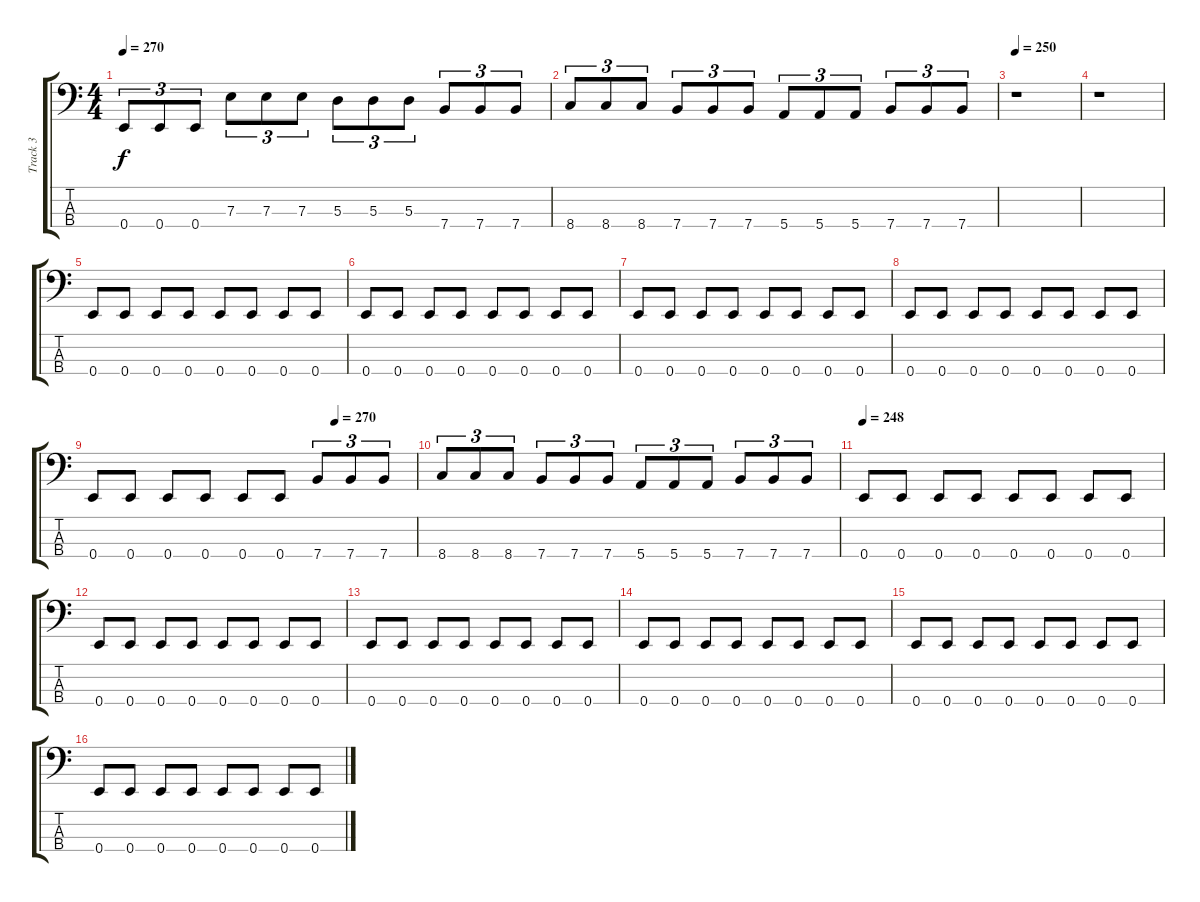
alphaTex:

\track ("Track 3" "Track 3") {instrument electricbasspick}
\staff {score tabs}
\tuning (G2 D2 A1 E1) {hide}
\ts (4 4)
\tempo 270
\clef f4
\ks c
0.4.8{tu (3 2) dy f} 0.4.8{tu (3 2)} 0.4.8{tu (3 2)} 7.3.8{tu (3 2)} 7.3.8{tu (3 2)} 7.3.8{tu (3 2)} 5.3.8{tu (3 2)} 5.3.8{tu (3 2)} 5.3.8{tu (3 2)} 7.4.8{tu (3 2)} 7.4.8{tu (3 2)} 7.4.8{tu (3 2)} |
8.4.8{tu (3 2)} 8.4.8{tu (3 2)} 8.4.8{tu (3 2)} 7.4.8{tu (3 2)} 7.4.8{tu (3 2)} 7.4.8{tu (3 2)} 5.4.8{tu (3 2)} 5.4.8{tu (3 2)} 5.4.8{tu (3 2)} 7.4.8{tu (3 2)} 7.4.8{tu (3 2)} 7.4.8{tu (3 2)} |
\tempo 250
r.1 |
r.1 |
0.4.8 0.4.8 0.4.8 0.4.8 0.4.8 0.4.8 0.4.8 0.4.8 |
0.4.8 0.4.8 0.4.8 0.4.8 0.4.8 0.4.8 0.4.8 0.4.8 |
0.4.8 0.4.8 0.4.8 0.4.8 0.4.8 0.4.8 0.4.8 0.4.8 |
0.4.8 0.4.8 0.4.8 0.4.8 0.4.8 0.4.8 0.4.8 0.4.8 |
\tempo (270 0.75)
0.4.8 0.4.8 0.4.8 0.4.8 0.4.8 0.4.8 7.4.8{tu (3 2)} 7.4.8{tu (3 2)} 7.4.8{tu (3 2)} |
8.4.8{tu (3 2)} 8.4.8{tu (3 2)} 8.4.8{tu (3 2)} 7.4.8{tu (3 2)} 7.4.8{tu (3 2)} 7.4.8{tu (3 2)} 5.4.8{tu (3 2)} 5.4.8{tu (3 2)} 5.4.8{tu (3 2)} 7.4.8{tu (3 2)} 7.4.8{tu (3 2)} 7.4.8{tu (3 2)} |
\tempo 248
0.4.8 0.4.8 0.4.8 0.4.8 0.4.8 0.4.8 0.4.8 0.4.8 |
0.4.8 0.4.8 0.4.8 0.4.8 0.4.8 0.4.8 0.4.8 0.4.8 |
0.4.8 0.4.8 0.4.8 0.4.8 0.4.8 0.4.8 0.4.8 0.4.8 |
0.4.8 0.4.8 0.4.8 0.4.8 0.4.8 0.4.8 0.4.8 0.4.8 |
0.4.8 0.4.8 0.4.8 0.4.8 0.4.8 0.4.8 0.4.8 0.4.8 |
0.4.8 0.4.8 0.4.8 0.4.8 0.4.8 0.4.8 0.4.8 0.4.8
